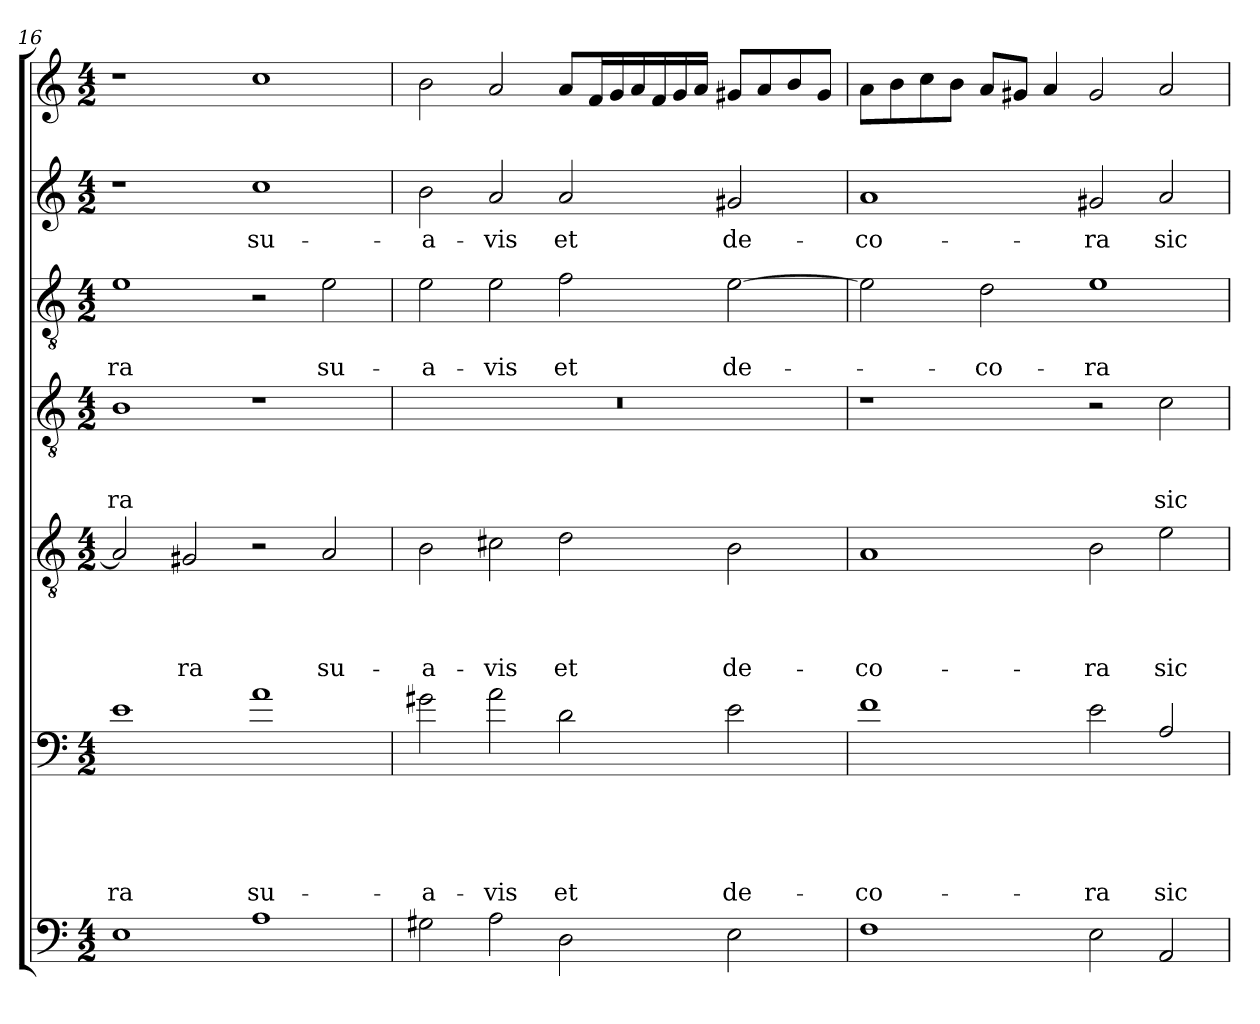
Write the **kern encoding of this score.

**kern	**kern	**text	**text	**text	**text	**text	**kern	**text	**text	**text	**text	**kern	**text	**text	**text	**kern	**text	**text	**kern	**text	**kern
*part7	*part6	*part6	*part6	*part6	*part6	*part6	*part5	*part5	*part5	*part5	*part5	*part4	*part4	*part4	*part4	*part3	*part3	*part3	*part2	*part2	*part1
*staff7	*staff6	*staff6	*staff6	*staff6	*staff6	*staff6	*staff5	*staff5	*staff5	*staff5	*staff5	*staff4	*staff4	*staff4	*staff4	*staff3	*staff3	*staff3	*staff2	*staff2	*staff1
*clefF4	*clefF4	*	*	*	*	*	*clefGv2	*	*	*	*	*clefGv2	*	*	*	*clefGv2	*	*	*clefG2	*	*clefG2
*	*ITrd8c14	*	*	*	*	*	*	*	*	*	*	*	*	*	*	*	*	*	*	*	*
*k[]	*k[]	*	*	*	*	*	*k[]	*	*	*	*	*k[]	*	*	*	*k[]	*	*	*k[]	*	*k[]
*C:	*C:	*	*	*	*	*	*C:	*	*	*	*	*C:	*	*	*	*C:	*	*	*C:	*	*C:
*M4/2	*M4/2	*	*	*	*	*	*M4/2	*	*	*	*	*M4/2	*	*	*	*M4/2	*	*	*M4/2	*	*M4/2
=16	=16	=16	=16	=16	=16	=16	=16	=16	=16	=16	=16	=16	=16	=16	=16	=16	=16	=16	=16	=16	=16
!	!	!	!	!	!	!LO:LY:b	!	!	!	!	!	!	!	!	!LO:LY:b	!	!	!LO:LY:b	!	!	!
1E	1E	.	.	.	.	-ra	2A/]	.	.	.	.	1B	.	.	-ra	1e	.	-ra	1r	.	1r
!	!	!	!	!	!	!	!	!	!	!	!LO:LY:b	!	!	!	!	!	!	!	!	!	!
.	.	.	.	.	.	.	2G#X/	.	.	.	-ra	.	.	.	.	.	.	.	.	.	.
!	!	!	!	!	!	!LO:LY:b	!	!	!	!	!	!	!	!	!	!	!	!	!	!LO:LY:b	!
1A	1A	.	.	.	.	su-	2r	.	.	.	.	1r	.	.	.	2r	.	.	1cc	su-	1cc
!	!	!	!	!	!	!	!	!	!	!	!LO:LY:b	!	!	!	!	!	!	!LO:LY:b	!	!	!
.	.	.	.	.	.	.	2A/	.	.	.	su-	.	.	.	.	2e\	.	su-	.	.	.
!!LO:PB:g=z
=17	=17	=17	=17	=17	=17	=17	=17	=17	=17	=17	=17	=17	=17	=17	=17	=17	=17	=17	=17	=17	=17
!	!	!	!	!	!	!LO:LY:b	!	!	!	!	!LO:LY:b	!	!	!	!	!	!	!LO:LY:b	!	!LO:LY:b	!
2G#X\	2G#X\	.	.	.	.	-a-	2B\	.	.	.	-a-	0r	.	.	.	2e\	.	-a-	2b\	-a-	2b\
!	!	!	!	!	!	!LO:LY:b	!	!	!	!	!LO:LY:b	!	!	!	!	!	!	!LO:LY:b	!	!LO:LY:b	!
2A\	2A\	.	.	.	.	-vis	2c#X\	.	.	.	-vis	.	.	.	.	2e\	.	-vis	2a/	-vis	2a/
!	!	!	!	!	!	!LO:LY:b	!	!	!	!	!LO:LY:b	!	!	!	!	!	!	!LO:LY:b	!	!LO:LY:b	!
2D\	2D\	.	.	.	.	et	2d\	.	.	.	et	.	.	.	.	2f\	.	et	2a/	et	8a/L
.	.	.	.	.	.	.	.	.	.	.	.	.	.	.	.	.	.	.	.	.	16f/L
.	.	.	.	.	.	.	.	.	.	.	.	.	.	.	.	.	.	.	.	.	16g/
.	.	.	.	.	.	.	.	.	.	.	.	.	.	.	.	.	.	.	.	.	16a/
.	.	.	.	.	.	.	.	.	.	.	.	.	.	.	.	.	.	.	.	.	16f/
.	.	.	.	.	.	.	.	.	.	.	.	.	.	.	.	.	.	.	.	.	16g/
.	.	.	.	.	.	.	.	.	.	.	.	.	.	.	.	.	.	.	.	.	16a/JJ
!	!	!	!	!	!	!LO:LY:b	!	!	!	!	!LO:LY:b	!	!	!	!	!	!	!LO:LY:b	!	!LO:LY:b	!
2E\	2E\	.	.	.	.	de-	2B\	.	.	.	de-	.	.	.	.	[2e\	.	de-	2g#X/	de-	8g#X/L
.	.	.	.	.	.	.	.	.	.	.	.	.	.	.	.	.	.	.	.	.	8a/
.	.	.	.	.	.	.	.	.	.	.	.	.	.	.	.	.	.	.	.	.	8b/
.	.	.	.	.	.	.	.	.	.	.	.	.	.	.	.	.	.	.	.	.	8g#/J
=18	=18	=18	=18	=18	=18	=18	=18	=18	=18	=18	=18	=18	=18	=18	=18	=18	=18	=18	=18	=18	=18
!	!	!	!	!	!	!LO:LY:b	!	!	!	!	!LO:LY:b	!	!	!	!	!	!	!	!	!LO:LY:b	!
1F	1F	.	.	.	.	-co-	1A	.	.	.	-co-	1r	.	.	.	2e\]	.	.	1a	-co-	8a\L
.	.	.	.	.	.	.	.	.	.	.	.	.	.	.	.	.	.	.	.	.	8b\
.	.	.	.	.	.	.	.	.	.	.	.	.	.	.	.	.	.	.	.	.	8cc\
.	.	.	.	.	.	.	.	.	.	.	.	.	.	.	.	.	.	.	.	.	8b\J
!	!	!	!	!	!	!	!	!	!	!	!	!	!	!	!	!	!	!LO:LY:b	!	!	!
.	.	.	.	.	.	.	.	.	.	.	.	.	.	.	.	2d\	.	-co-	.	.	8a/L
.	.	.	.	.	.	.	.	.	.	.	.	.	.	.	.	.	.	.	.	.	8g#X/J
.	.	.	.	.	.	.	.	.	.	.	.	.	.	.	.	.	.	.	.	.	4a/
!	!	!	!	!	!	!LO:LY:b	!	!	!	!	!LO:LY:b	!	!	!	!	!	!	!LO:LY:b	!	!LO:LY:b	!
2E\	2E\	.	.	.	.	-ra	2B\	.	.	.	-ra	2r	.	.	.	1e	.	-ra	2g#X/	-ra	2g#/
!	!	!	!	!	!	!LO:LY:b	!	!	!	!	!LO:LY:b	!	!	!	!LO:LY:b	!	!	!	!	!LO:LY:b	!
2AA/	2AA/	.	.	.	.	sic-	2e\	.	.	.	sic-	2c\	.	.	sic-	.	.	.	2a/	sic-	2a/
=	=	=	=	=	=	=	=	=	=	=	=	=	=	=	=	=	=	=	=	=	=
*-	*-	*-	*-	*-	*-	*-	*-	*-	*-	*-	*-	*-	*-	*-	*-	*-	*-	*-	*-	*-	*-
